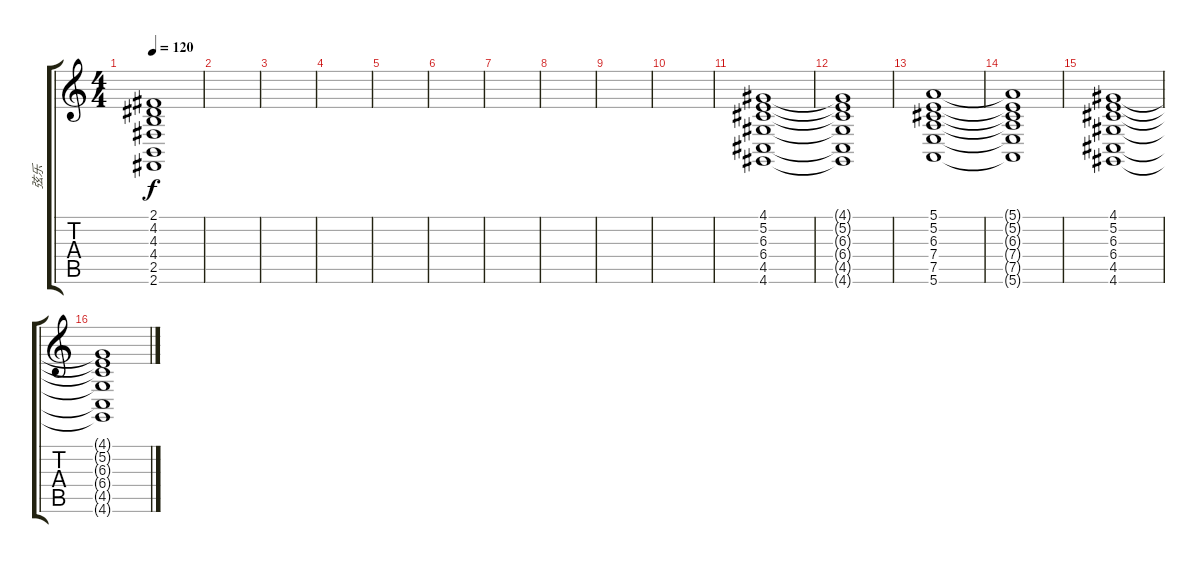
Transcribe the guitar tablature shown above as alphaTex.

\track ("弦乐" "弦乐") {instrument stringensemble1}
\staff {score tabs}
\tuning (E4 B3 G3 D3 A2 E2) {hide}
\ts (4 4)
\tempo 120
\clef g2
\ks c
(2.1{t} 4.2{t} 4.3{t} 4.4{t} 2.5{t} 2.6{t}).1{dy f} |
|
|
|
|
|
|
|
|
|
(4.1 5.2 6.3 6.4 4.5 4.6).1 |
(4.1{t} 5.2{t} 6.3{t} 6.4{t} 4.5{t} 4.6{t}).1 |
(5.1 5.2 6.3 7.4 7.5 5.6).1 |
(5.1{t} 5.2{t} 6.3{t} 7.4{t} 7.5{t} 5.6{t}).1 |
(4.1 5.2 6.3 6.4 4.5 4.6).1 |
(4.1{t} 5.2{t} 6.3{t} 6.4{t} 4.5{t} 4.6{t}).1
